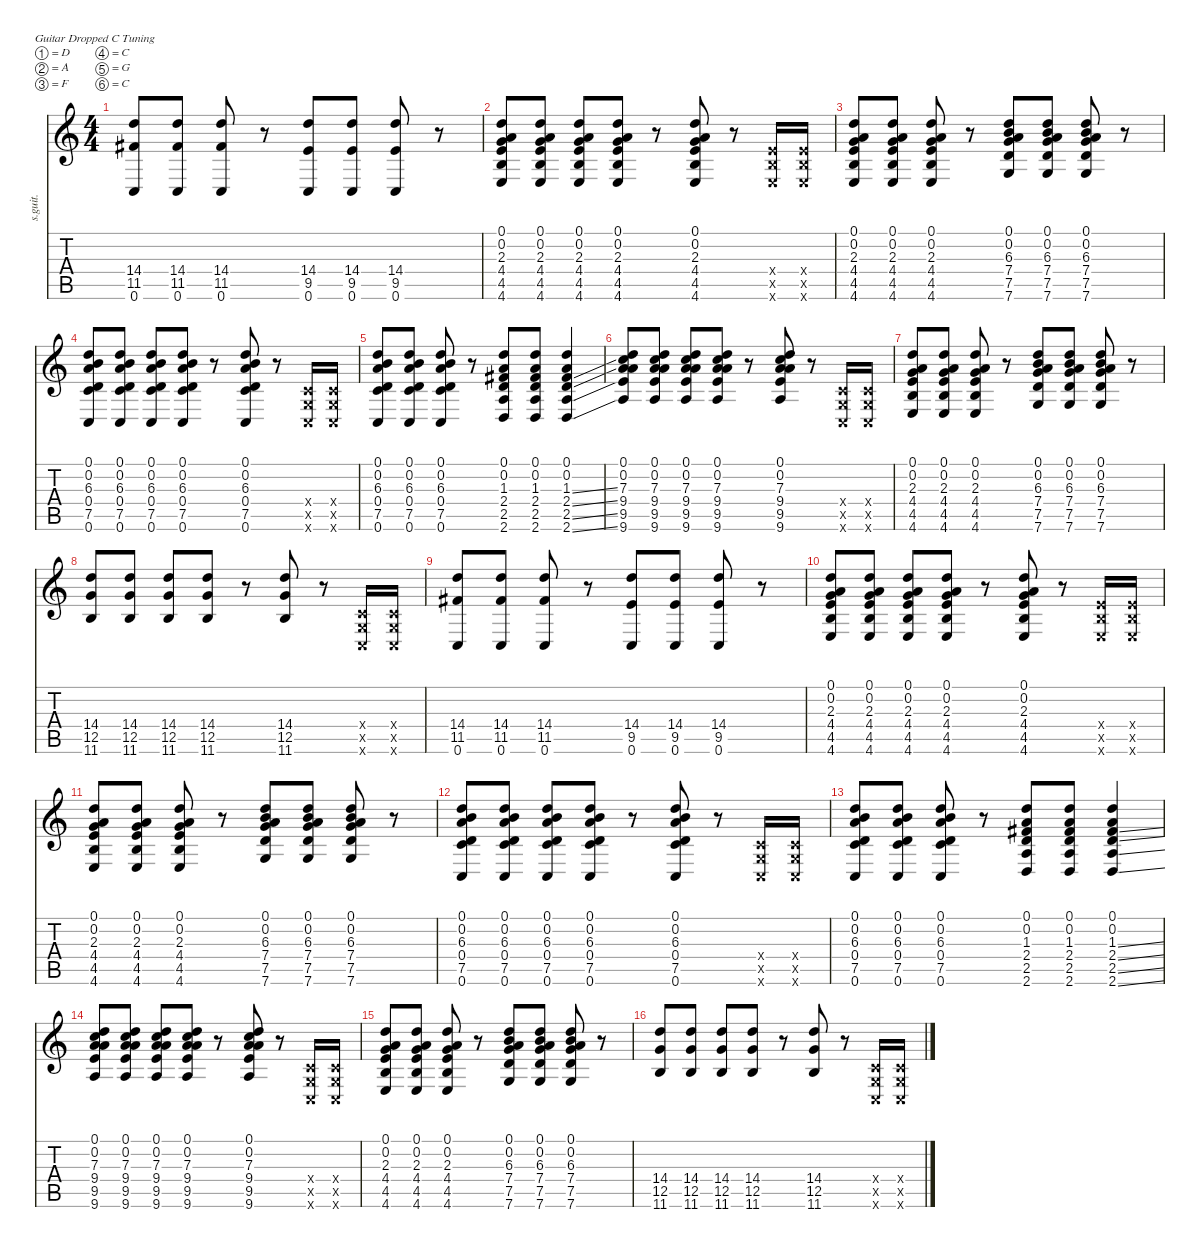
\defaultSystemsLayout 4
\hideDynamics
\bracketExtendMode nobrackets
\track ("Guitare 1" "s.guit.") {instrument overdrivenguitar}
\staff {score tabs}
\tuning (D4 A3 F3 C3 G2 C2)
\ts (4 4)
\tempo (170 hide)
\clef g2
\ks c
(14.4 11.5{acc #} 0.6).8{lyrics (0 "") lyrics (1 "") lyrics (2 "") lyrics (3 "") lyrics (4 "") dy f} (14.4 11.5{acc #} 0.6).8{lyrics (0 "") lyrics (1 "") lyrics (2 "") lyrics (3 "") lyrics (4 "")} (14.4 11.5{acc #} 0.6).8{lyrics (0 "") lyrics (1 "") lyrics (2 "") lyrics (3 "") lyrics (4 "")} r.8 (14.4 9.5 0.6).8{lyrics (0 "") lyrics (1 "") lyrics (2 "") lyrics (3 "") lyrics (4 "")} (14.4 9.5 0.6).8{lyrics (0 "") lyrics (1 "") lyrics (2 "") lyrics (3 "") lyrics (4 "")} (14.4 9.5 0.6).8{lyrics (0 "") lyrics (1 "") lyrics (2 "") lyrics (3 "") lyrics (4 "")} r.8 |
(0.1 0.2 2.3 4.4 4.5 4.6).8{lyrics (0 "") lyrics (1 "") lyrics (2 "") lyrics (3 "") lyrics (4 "")} (0.1 0.2 2.3 4.4 4.5 4.6).8{lyrics (0 "") lyrics (1 "") lyrics (2 "") lyrics (3 "") lyrics (4 "")} (0.1 0.2 2.3 4.4 4.5 4.6).8{lyrics (0 "") lyrics (1 "") lyrics (2 "") lyrics (3 "") lyrics (4 "")} (0.1 0.2 2.3 4.4 4.5 4.6).8{lyrics (0 "") lyrics (1 "") lyrics (2 "") lyrics (3 "") lyrics (4 "")} r.8 (0.1 0.2 2.3 4.4 4.5 4.6).8{lyrics (0 "") lyrics (1 "") lyrics (2 "") lyrics (3 "") lyrics (4 "")} r.8 (4.4{x} 4.5{x} 4.6{x}).16{lyrics (0 "") lyrics (1 "") lyrics (2 "") lyrics (3 "") lyrics (4 "")} (4.4{x} 4.5{x} 4.6{x}).16{lyrics (0 "") lyrics (1 "") lyrics (2 "") lyrics (3 "") lyrics (4 "")} |
(0.1 0.2 2.3 4.4 4.5 4.6).8{lyrics (0 "") lyrics (1 "") lyrics (2 "") lyrics (3 "") lyrics (4 "")} (0.1 0.2 2.3 4.4 4.5 4.6).8{lyrics (0 "") lyrics (1 "") lyrics (2 "") lyrics (3 "") lyrics (4 "")} (0.1 0.2 2.3 4.4 4.5 4.6).8{lyrics (0 "") lyrics (1 "") lyrics (2 "") lyrics (3 "") lyrics (4 "")} r.8 (0.1 0.2 6.3 7.4 7.5 7.6).8{lyrics (0 "") lyrics (1 "") lyrics (2 "") lyrics (3 "") lyrics (4 "")} (0.1 0.2 6.3 7.4 7.5 7.6).8{lyrics (0 "") lyrics (1 "") lyrics (2 "") lyrics (3 "") lyrics (4 "")} (0.1 0.2 6.3 7.4 7.5 7.6).8{lyrics (0 "") lyrics (1 "") lyrics (2 "") lyrics (3 "") lyrics (4 "")} r.8 |
(0.1 0.2 6.3 0.4 7.5 0.6).8{lyrics (0 "") lyrics (1 "") lyrics (2 "") lyrics (3 "") lyrics (4 "")} (0.1 0.2 6.3 0.4 7.5 0.6).8{lyrics (0 "") lyrics (1 "") lyrics (2 "") lyrics (3 "") lyrics (4 "")} (0.1 0.2 6.3 0.4 7.5 0.6).8{lyrics (0 "") lyrics (1 "") lyrics (2 "") lyrics (3 "") lyrics (4 "")} (0.1 0.2 6.3 0.4 7.5 0.6).8{lyrics (0 "") lyrics (1 "") lyrics (2 "") lyrics (3 "") lyrics (4 "")} r.8 (0.1 0.2 6.3 0.4 7.5 0.6).8{lyrics (0 "") lyrics (1 "") lyrics (2 "") lyrics (3 "") lyrics (4 "")} r.8 (0.4{x} 0.5{x} 0.6{x}).16{lyrics (0 "") lyrics (1 "") lyrics (2 "") lyrics (3 "") lyrics (4 "")} (0.4{x} 0.5{x} 0.6{x}).16{lyrics (0 "") lyrics (1 "") lyrics (2 "") lyrics (3 "") lyrics (4 "")} |
(0.1 0.2 6.3 0.4 7.5 0.6).8{lyrics (0 "") lyrics (1 "") lyrics (2 "") lyrics (3 "") lyrics (4 "")} (0.1 0.2 6.3 0.4 7.5 0.6).8{lyrics (0 "") lyrics (1 "") lyrics (2 "") lyrics (3 "") lyrics (4 "")} (0.1 0.2 6.3 0.4 7.5 0.6).8{lyrics (0 "") lyrics (1 "") lyrics (2 "") lyrics (3 "") lyrics (4 "")} r.8 (0.1 0.2 1.3{acc #} 2.4 2.5 2.6).8{lyrics (0 "") lyrics (1 "") lyrics (2 "") lyrics (3 "") lyrics (4 "")} (0.1 0.2 1.3{acc #} 2.4 2.5 2.6).8{lyrics (0 "") lyrics (1 "") lyrics (2 "") lyrics (3 "") lyrics (4 "")} (0.1 0.2 1.3{ss acc #} 2.4{ss} 2.5{ss} 2.6{ss}).4{lyrics (0 "") lyrics (1 "") lyrics (2 "") lyrics (3 "") lyrics (4 "")} |
(0.1 0.2 7.3 9.4 9.5 9.6).8{lyrics (0 "") lyrics (1 "") lyrics (2 "") lyrics (3 "") lyrics (4 "")} (0.1 0.2 7.3 9.4 9.5 9.6).8{lyrics (0 "") lyrics (1 "") lyrics (2 "") lyrics (3 "") lyrics (4 "")} (0.1 0.2 7.3 9.4 9.5 9.6).8{lyrics (0 "") lyrics (1 "") lyrics (2 "") lyrics (3 "") lyrics (4 "")} (0.1 0.2 7.3 9.4 9.5 9.6).8{lyrics (0 "") lyrics (1 "") lyrics (2 "") lyrics (3 "") lyrics (4 "")} r.8 (0.1 0.2 7.3 9.4 9.5 9.6).8{lyrics (0 "") lyrics (1 "") lyrics (2 "") lyrics (3 "") lyrics (4 "")} r.8 (0.4{x} 0.5{x} 0.6{x}).16{lyrics (0 "") lyrics (1 "") lyrics (2 "") lyrics (3 "") lyrics (4 "")} (0.4{x} 0.5{x} 0.6{x}).16{lyrics (0 "") lyrics (1 "") lyrics (2 "") lyrics (3 "") lyrics (4 "")} |
(0.1 0.2 2.3 4.4 4.5 4.6).8{lyrics (0 "") lyrics (1 "") lyrics (2 "") lyrics (3 "") lyrics (4 "")} (0.1 0.2 2.3 4.4 4.5 4.6).8{lyrics (0 "") lyrics (1 "") lyrics (2 "") lyrics (3 "") lyrics (4 "")} (0.1 0.2 2.3 4.4 4.5 4.6).8{lyrics (0 "") lyrics (1 "") lyrics (2 "") lyrics (3 "") lyrics (4 "")} r.8 (0.1 0.2 6.3 7.4 7.5 7.6).8{lyrics (0 "") lyrics (1 "") lyrics (2 "") lyrics (3 "") lyrics (4 "")} (0.1 0.2 6.3 7.4 7.5 7.6).8{lyrics (0 "") lyrics (1 "") lyrics (2 "") lyrics (3 "") lyrics (4 "")} (0.1 0.2 6.3 7.4 7.5 7.6).8{lyrics (0 "") lyrics (1 "") lyrics (2 "") lyrics (3 "") lyrics (4 "")} r.8 |
(14.4 12.5 11.6).8{lyrics (0 "") lyrics (1 "") lyrics (2 "") lyrics (3 "") lyrics (4 "")} (14.4 12.5 11.6).8{lyrics (0 "") lyrics (1 "") lyrics (2 "") lyrics (3 "") lyrics (4 "")} (14.4 12.5 11.6).8{lyrics (0 "") lyrics (1 "") lyrics (2 "") lyrics (3 "") lyrics (4 "")} (14.4 12.5 11.6).8{lyrics (0 "") lyrics (1 "") lyrics (2 "") lyrics (3 "") lyrics (4 "")} r.8 (14.4 12.5 11.6).8{lyrics (0 "") lyrics (1 "") lyrics (2 "") lyrics (3 "") lyrics (4 "")} r.8 (0.4{x} 0.5{x} 0.6{x}).16{lyrics (0 "") lyrics (1 "") lyrics (2 "") lyrics (3 "") lyrics (4 "")} (0.4{x} 0.5{x} 0.6{x}).16{lyrics (0 "") lyrics (1 "") lyrics (2 "") lyrics (3 "") lyrics (4 "")} |
(14.4 11.5{acc #} 0.6).8{lyrics (0 "") lyrics (1 "") lyrics (2 "") lyrics (3 "") lyrics (4 "")} (14.4 11.5{acc #} 0.6).8{lyrics (0 "") lyrics (1 "") lyrics (2 "") lyrics (3 "") lyrics (4 "")} (14.4 11.5{acc #} 0.6).8{lyrics (0 "") lyrics (1 "") lyrics (2 "") lyrics (3 "") lyrics (4 "")} r.8 (14.4 9.5 0.6).8{lyrics (0 "") lyrics (1 "") lyrics (2 "") lyrics (3 "") lyrics (4 "")} (14.4 9.5 0.6).8{lyrics (0 "") lyrics (1 "") lyrics (2 "") lyrics (3 "") lyrics (4 "")} (14.4 9.5 0.6).8{lyrics (0 "") lyrics (1 "") lyrics (2 "") lyrics (3 "") lyrics (4 "")} r.8 |
(0.1 0.2 2.3 4.4 4.5 4.6).8{lyrics (0 "") lyrics (1 "") lyrics (2 "") lyrics (3 "") lyrics (4 "")} (0.1 0.2 2.3 4.4 4.5 4.6).8{lyrics (0 "") lyrics (1 "") lyrics (2 "") lyrics (3 "") lyrics (4 "")} (0.1 0.2 2.3 4.4 4.5 4.6).8{lyrics (0 "") lyrics (1 "") lyrics (2 "") lyrics (3 "") lyrics (4 "")} (0.1 0.2 2.3 4.4 4.5 4.6).8{lyrics (0 "") lyrics (1 "") lyrics (2 "") lyrics (3 "") lyrics (4 "")} r.8 (0.1 0.2 2.3 4.4 4.5 4.6).8{lyrics (0 "") lyrics (1 "") lyrics (2 "") lyrics (3 "") lyrics (4 "")} r.8 (4.4{x} 4.5{x} 4.6{x}).16{lyrics (0 "") lyrics (1 "") lyrics (2 "") lyrics (3 "") lyrics (4 "")} (4.4{x} 4.5{x} 4.6{x}).16{lyrics (0 "") lyrics (1 "") lyrics (2 "") lyrics (3 "") lyrics (4 "")} |
(0.1 0.2 2.3 4.4 4.5 4.6).8{lyrics (0 "") lyrics (1 "") lyrics (2 "") lyrics (3 "") lyrics (4 "")} (0.1 0.2 2.3 4.4 4.5 4.6).8{lyrics (0 "") lyrics (1 "") lyrics (2 "") lyrics (3 "") lyrics (4 "")} (0.1 0.2 2.3 4.4 4.5 4.6).8{lyrics (0 "") lyrics (1 "") lyrics (2 "") lyrics (3 "") lyrics (4 "")} r.8 (0.1 0.2 6.3 7.4 7.5 7.6).8{lyrics (0 "") lyrics (1 "") lyrics (2 "") lyrics (3 "") lyrics (4 "")} (0.1 0.2 6.3 7.4 7.5 7.6).8{lyrics (0 "") lyrics (1 "") lyrics (2 "") lyrics (3 "") lyrics (4 "")} (0.1 0.2 6.3 7.4 7.5 7.6).8{lyrics (0 "") lyrics (1 "") lyrics (2 "") lyrics (3 "") lyrics (4 "")} r.8 |
(0.1 0.2 6.3 0.4 7.5 0.6).8{lyrics (0 "") lyrics (1 "") lyrics (2 "") lyrics (3 "") lyrics (4 "")} (0.1 0.2 6.3 0.4 7.5 0.6).8{lyrics (0 "") lyrics (1 "") lyrics (2 "") lyrics (3 "") lyrics (4 "")} (0.1 0.2 6.3 0.4 7.5 0.6).8{lyrics (0 "") lyrics (1 "") lyrics (2 "") lyrics (3 "") lyrics (4 "")} (0.1 0.2 6.3 0.4 7.5 0.6).8{lyrics (0 "") lyrics (1 "") lyrics (2 "") lyrics (3 "") lyrics (4 "")} r.8 (0.1 0.2 6.3 0.4 7.5 0.6).8{lyrics (0 "") lyrics (1 "") lyrics (2 "") lyrics (3 "") lyrics (4 "")} r.8 (0.4{x} 0.5{x} 0.6{x}).16{lyrics (0 "") lyrics (1 "") lyrics (2 "") lyrics (3 "") lyrics (4 "")} (0.4{x} 0.5{x} 0.6{x}).16{lyrics (0 "") lyrics (1 "") lyrics (2 "") lyrics (3 "") lyrics (4 "")} |
(0.1 0.2 6.3 0.4 7.5 0.6).8{lyrics (0 "") lyrics (1 "") lyrics (2 "") lyrics (3 "") lyrics (4 "")} (0.1 0.2 6.3 0.4 7.5 0.6).8{lyrics (0 "") lyrics (1 "") lyrics (2 "") lyrics (3 "") lyrics (4 "")} (0.1 0.2 6.3 0.4 7.5 0.6).8{lyrics (0 "") lyrics (1 "") lyrics (2 "") lyrics (3 "") lyrics (4 "")} r.8 (0.1 0.2 1.3{acc #} 2.4 2.5 2.6).8{lyrics (0 "") lyrics (1 "") lyrics (2 "") lyrics (3 "") lyrics (4 "")} (0.1 0.2 1.3{acc #} 2.4 2.5 2.6).8{lyrics (0 "") lyrics (1 "") lyrics (2 "") lyrics (3 "") lyrics (4 "")} (0.1 0.2 1.3{ss acc #} 2.4{ss} 2.5{ss} 2.6{ss}).4{lyrics (0 "") lyrics (1 "") lyrics (2 "") lyrics (3 "") lyrics (4 "")} |
(0.1 0.2 7.3 9.4 9.5 9.6).8{lyrics (0 "") lyrics (1 "") lyrics (2 "") lyrics (3 "") lyrics (4 "")} (0.1 0.2 7.3 9.4 9.5 9.6).8{lyrics (0 "") lyrics (1 "") lyrics (2 "") lyrics (3 "") lyrics (4 "")} (0.1 0.2 7.3 9.4 9.5 9.6).8{lyrics (0 "") lyrics (1 "") lyrics (2 "") lyrics (3 "") lyrics (4 "")} (0.1 0.2 7.3 9.4 9.5 9.6).8{lyrics (0 "") lyrics (1 "") lyrics (2 "") lyrics (3 "") lyrics (4 "")} r.8 (0.1 0.2 7.3 9.4 9.5 9.6).8{lyrics (0 "") lyrics (1 "") lyrics (2 "") lyrics (3 "") lyrics (4 "")} r.8 (0.4{x} 0.5{x} 0.6{x}).16{lyrics (0 "") lyrics (1 "") lyrics (2 "") lyrics (3 "") lyrics (4 "")} (0.4{x} 0.5{x} 0.6{x}).16{lyrics (0 "") lyrics (1 "") lyrics (2 "") lyrics (3 "") lyrics (4 "")} |
(0.1 0.2 2.3 4.4 4.5 4.6).8{lyrics (0 "") lyrics (1 "") lyrics (2 "") lyrics (3 "") lyrics (4 "")} (0.1 0.2 2.3 4.4 4.5 4.6).8{lyrics (0 "") lyrics (1 "") lyrics (2 "") lyrics (3 "") lyrics (4 "")} (0.1 0.2 2.3 4.4 4.5 4.6).8{lyrics (0 "") lyrics (1 "") lyrics (2 "") lyrics (3 "") lyrics (4 "")} r.8 (0.1 0.2 6.3 7.4 7.5 7.6).8{lyrics (0 "") lyrics (1 "") lyrics (2 "") lyrics (3 "") lyrics (4 "")} (0.1 0.2 6.3 7.4 7.5 7.6).8{lyrics (0 "") lyrics (1 "") lyrics (2 "") lyrics (3 "") lyrics (4 "")} (0.1 0.2 6.3 7.4 7.5 7.6).8{lyrics (0 "") lyrics (1 "") lyrics (2 "") lyrics (3 "") lyrics (4 "")} r.8 |
(14.4 12.5 11.6).8{lyrics (0 "") lyrics (1 "") lyrics (2 "") lyrics (3 "") lyrics (4 "")} (14.4 12.5 11.6).8{lyrics (0 "") lyrics (1 "") lyrics (2 "") lyrics (3 "") lyrics (4 "")} (14.4 12.5 11.6).8{lyrics (0 "") lyrics (1 "") lyrics (2 "") lyrics (3 "") lyrics (4 "")} (14.4 12.5 11.6).8{lyrics (0 "") lyrics (1 "") lyrics (2 "") lyrics (3 "") lyrics (4 "")} r.8 (14.4 12.5 11.6).8{lyrics (0 "") lyrics (1 "") lyrics (2 "") lyrics (3 "") lyrics (4 "")} r.8 (0.4{x} 0.5{x} 0.6{x}).16{lyrics (0 "") lyrics (1 "") lyrics (2 "") lyrics (3 "") lyrics (4 "")} (0.4{x} 0.5{x} 0.6{x}).16{lyrics (0 "") lyrics (1 "") lyrics (2 "") lyrics (3 "") lyrics (4 "")}
